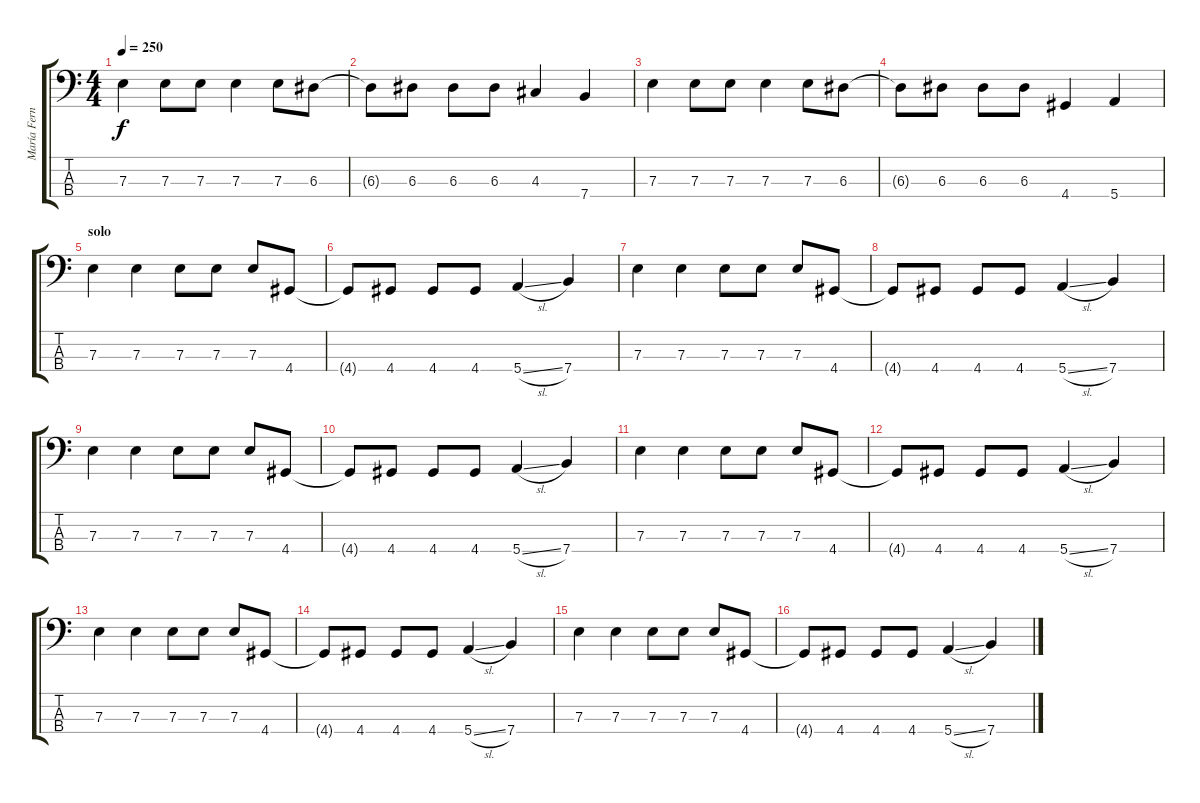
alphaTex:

\track ("María Fernanda (bajo)" "María Fern") {instrument electricbasspick}
\staff {score tabs}
\tuning (G2 D2 A1 E1) {hide}
\ts (4 4)
\tempo 250
\clef f4
\ks c
7.3.4{dy f} 7.3.8 7.3.8 7.3.4 7.3.8 6.3.8 |
6.3{t}.8 6.3.8 6.3.8 6.3.8 4.3.4 7.4.4 |
7.3.4 7.3.8 7.3.8 7.3.4 7.3.8 6.3.8 |
6.3{t}.8 6.3.8 6.3.8 6.3.8 4.4.4 5.4.4 |
\section ("" "solo")
7.3.4 7.3.4 7.3.8 7.3.8 7.3.8 4.4.8 |
4.4{t}.8 4.4.8 4.4.8 4.4.8 5.4{sl}.4 7.4.4 |
7.3.4 7.3.4 7.3.8 7.3.8 7.3.8 4.4.8 |
4.4{t}.8 4.4.8 4.4.8 4.4.8 5.4{sl}.4 7.4.4 |
7.3.4 7.3.4 7.3.8 7.3.8 7.3.8 4.4.8 |
4.4{t}.8 4.4.8 4.4.8 4.4.8 5.4{sl}.4 7.4.4 |
7.3.4 7.3.4 7.3.8 7.3.8 7.3.8 4.4.8 |
4.4{t}.8 4.4.8 4.4.8 4.4.8 5.4{sl}.4 7.4.4 |
7.3.4 7.3.4 7.3.8 7.3.8 7.3.8 4.4.8 |
4.4{t}.8 4.4.8 4.4.8 4.4.8 5.4{sl}.4 7.4.4 |
7.3.4 7.3.4 7.3.8 7.3.8 7.3.8 4.4.8 |
4.4{t}.8 4.4.8 4.4.8 4.4.8 5.4{sl}.4 7.4.4
